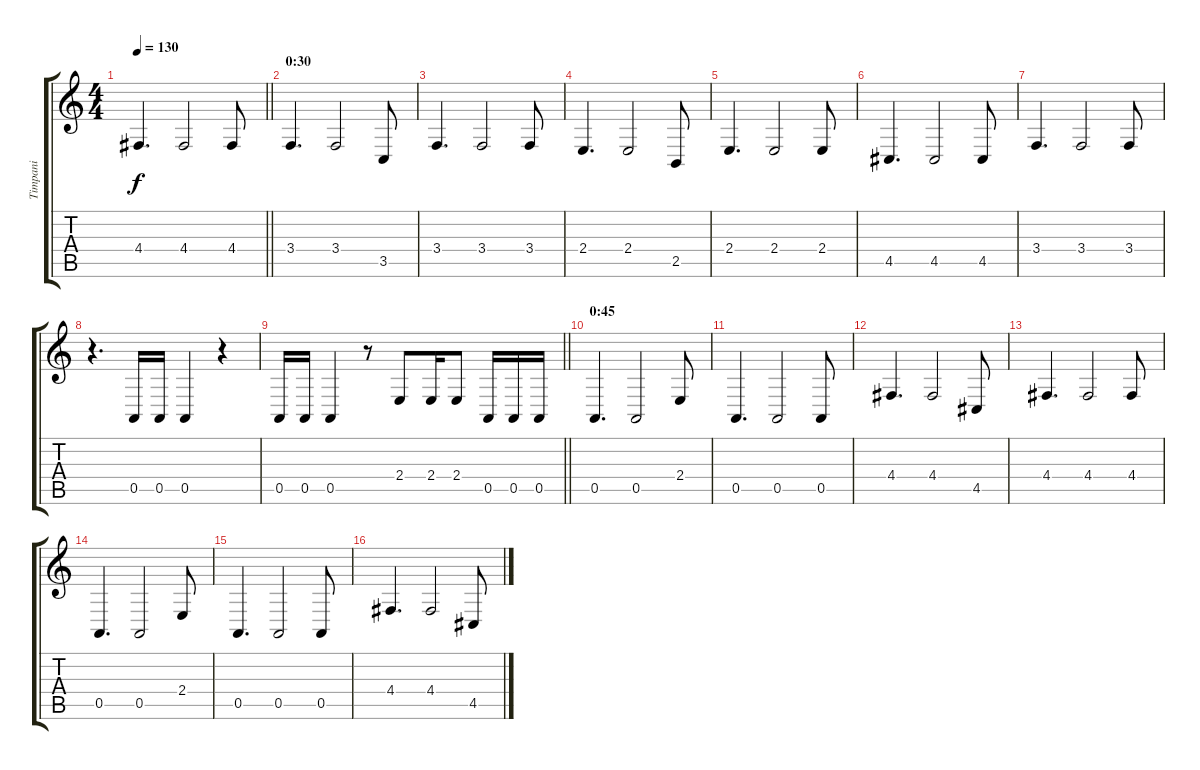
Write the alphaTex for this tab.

\track ("Timpani" "Timpani") {instrument timpani}
\staff {score tabs}
\tuning (E4 B3 G3 D3 A2 E2) {hide}
\ts (4 4)
\tempo 130
\clef g2
\barLineRight lightlight
\ks c
4.4.4{d dy f} 4.4.2 4.4.8 |
\section ("" "0:30")
3.4.4{d} 3.4.2 3.5.8 |
3.4.4{d} 3.4.2 3.4.8 |
2.4.4{d} 2.4.2 2.5.8 |
2.4.4{d} 2.4.2 2.4.8 |
4.5.4{d} 4.5.2 4.5.8 |
3.4.4{d} 3.4.2 3.4.8 |
r.4{d} 0.5.16 0.5.16 0.5.4 r.4 |
\barLineRight lightlight
0.5.16 0.5.16 0.5.4 r.8 2.4.8 2.4.16 2.4.8 0.5.16 0.5.16 0.5.16 |
\section ("" "0:45")
0.5.4{d} 0.5.2 2.4.8 |
0.5.4{d} 0.5.2 0.5.8 |
4.4.4{d} 4.4.2 4.5.8 |
4.4.4{d} 4.4.2 4.4.8 |
0.5.4{d} 0.5.2 2.4.8 |
0.5.4{d} 0.5.2 0.5.8 |
4.4.4{d} 4.4.2 4.5.8
